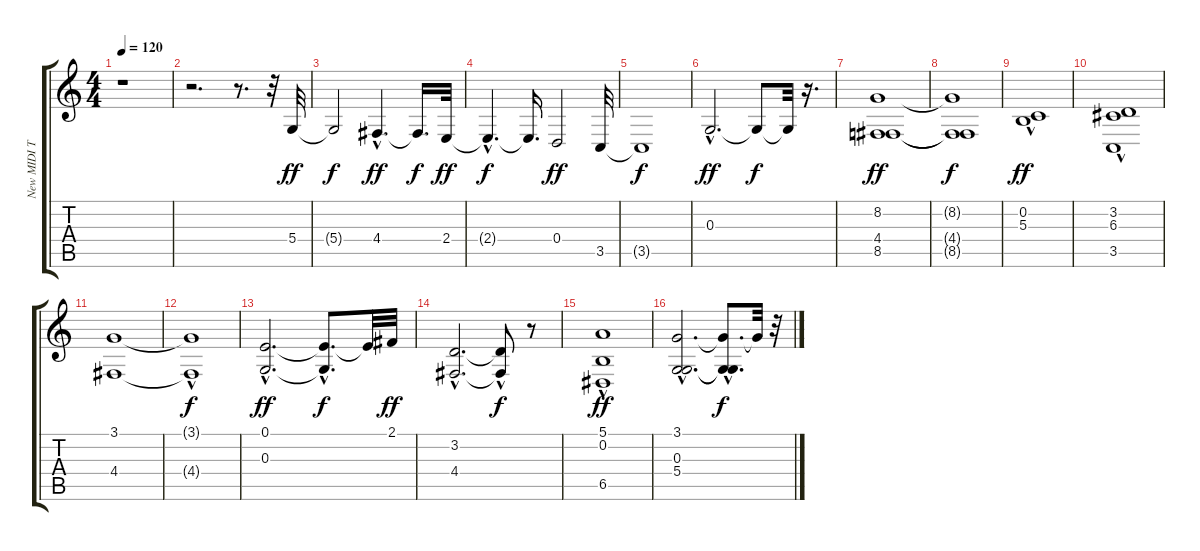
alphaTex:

\track ("New MIDI Track" "New MIDI T") {instrument rockorgan}
\staff {score tabs}
\tuning (E4 B3 G3 D3 A2 E2) {hide}
\ts (4 4)
\tempo 120
\clef g2
\ks c
r.1{dy ff instrument rockorgan} |
r.2{d} r.8{d} r.32 5.4.32 |
5.4{t}.2{dy f} 4.4{hac}.4{d dy ff} 4.4{t}.16{d dy f} 2.4.32{dy ff} |
2.4{hac t}.4{d dy f} 2.4{t}.16{d} 0.4.2{dy ff} 3.5.32 |
3.5{t}.1{dy f} |
0.3{hac}.2{d dy ff} 0.3{t}.8{dy f} 0.3{t}.32 r.16{d} |
(8.2 4.4 8.5).1{dy ff} |
(8.2{t} 4.4{t} 8.5{t}).1{dy f} |
(0.2{hac} 5.3).1{dy ff} |
(3.2 6.3 3.5{hac}).1 |
(3.1 4.4).1 |
(3.1{t} 4.4{hac t}).1{dy f} |
(0.1{hac} 0.3{hac}).2{d dy ff} (0.1{hac t} 0.3{hac t}).8{d dy f} 0.1{t}.32 2.1.32{dy ff} |
(3.2{hac} 4.4{hac}).2{d} (3.2{hac t} 4.4{t}).8{dy f} r.8 |
(5.1 0.2{hac} 6.5{hac}).1{dy ff} |
(3.1{hac} 0.3{hac} 5.4{hac}).2{d} (3.1{hac t} 0.3{hac t} 5.4{t}).8{d dy f} 3.1{t}.32 r.32
